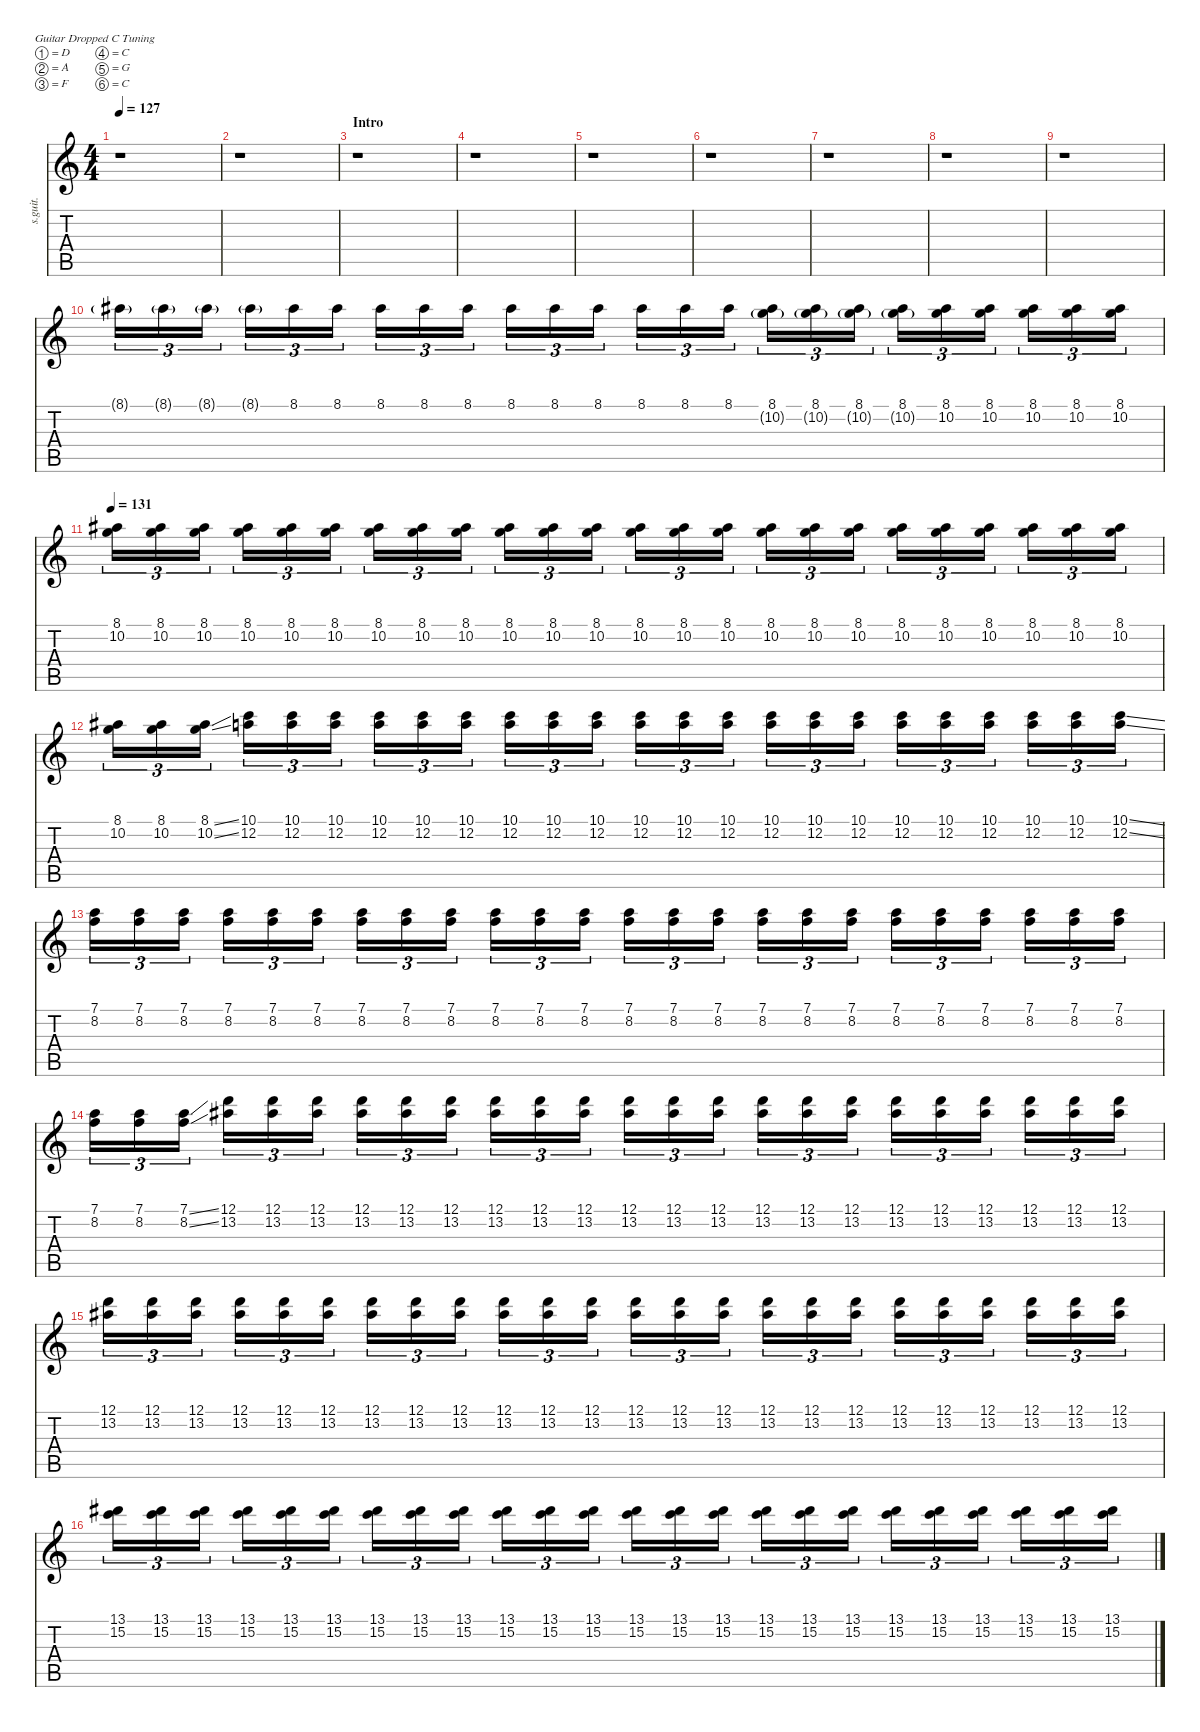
\defaultSystemsLayout 4
\hideDynamics
\bracketExtendMode nobrackets
\track ("Daron Malakian | Lead 2" "s.guit.") {instrument overdrivenguitar}
\staff {score tabs}
\tuning (D4 A3 F3 C3 G2 C2)
\ts (4 4)
\beaming (8 2 2 2 2)
\tempo 127
\clef g2
\ks c
r.1{dy f instrument overdrivenguitar} |
r.1 |
\section ("" "Intro")
r.1 |
r.1 |
r.1 |
r.1 |
r.1 |
r.1 |
r.1 |
8.1{g acc #}.16{tu (3 2) lyrics (0 "") lyrics (1 "") lyrics (2 "") lyrics (3 "") lyrics (4 "")} 8.1{g acc #}.16{tu (3 2) lyrics (0 "") lyrics (1 "") lyrics (2 "") lyrics (3 "") lyrics (4 "")} 8.1{g acc #}.16{tu (3 2) lyrics (0 "") lyrics (1 "") lyrics (2 "") lyrics (3 "") lyrics (4 "")} 8.1{g acc #}.16{tu (3 2) lyrics (0 "") lyrics (1 "") lyrics (2 "") lyrics (3 "") lyrics (4 "")} 8.1{acc #}.16{tu (3 2) lyrics (0 "") lyrics (1 "") lyrics (2 "") lyrics (3 "") lyrics (4 "")} 8.1{acc #}.16{tu (3 2) lyrics (0 "") lyrics (1 "") lyrics (2 "") lyrics (3 "") lyrics (4 "")} 8.1{acc #}.16{tu (3 2) lyrics (0 "") lyrics (1 "") lyrics (2 "") lyrics (3 "") lyrics (4 "")} 8.1{acc #}.16{tu (3 2) lyrics (0 "") lyrics (1 "") lyrics (2 "") lyrics (3 "") lyrics (4 "")} 8.1{acc #}.16{tu (3 2) lyrics (0 "") lyrics (1 "") lyrics (2 "") lyrics (3 "") lyrics (4 "")} 8.1{acc #}.16{tu (3 2) lyrics (0 "") lyrics (1 "") lyrics (2 "") lyrics (3 "") lyrics (4 "")} 8.1{acc #}.16{tu (3 2) lyrics (0 "") lyrics (1 "") lyrics (2 "") lyrics (3 "") lyrics (4 "")} 8.1{acc #}.16{tu (3 2) lyrics (0 "") lyrics (1 "") lyrics (2 "") lyrics (3 "") lyrics (4 "")} 8.1{acc #}.16{tu (3 2) lyrics (0 "") lyrics (1 "") lyrics (2 "") lyrics (3 "") lyrics (4 "")} 8.1{acc #}.16{tu (3 2) lyrics (0 "") lyrics (1 "") lyrics (2 "") lyrics (3 "") lyrics (4 "")} 8.1{acc #}.16{tu (3 2) lyrics (0 "") lyrics (1 "") lyrics (2 "") lyrics (3 "") lyrics (4 "")} (8.1{acc #} 10.2{g}).16{tu (3 2) lyrics (0 "") lyrics (1 "") lyrics (2 "") lyrics (3 "") lyrics (4 "")} (8.1{acc #} 10.2{g}).16{tu (3 2) lyrics (0 "") lyrics (1 "") lyrics (2 "") lyrics (3 "") lyrics (4 "")} (8.1{acc #} 10.2{g}).16{tu (3 2) lyrics (0 "") lyrics (1 "") lyrics (2 "") lyrics (3 "") lyrics (4 "")} (8.1{acc #} 10.2{g}).16{tu (3 2) lyrics (0 "") lyrics (1 "") lyrics (2 "") lyrics (3 "") lyrics (4 "")} (8.1{acc #} 10.2).16{tu (3 2) lyrics (0 "") lyrics (1 "") lyrics (2 "") lyrics (3 "") lyrics (4 "")} (8.1{acc #} 10.2).16{tu (3 2) lyrics (0 "") lyrics (1 "") lyrics (2 "") lyrics (3 "") lyrics (4 "")} (8.1{acc #} 10.2).16{tu (3 2) lyrics (0 "") lyrics (1 "") lyrics (2 "") lyrics (3 "") lyrics (4 "")} (8.1{acc #} 10.2).16{tu (3 2) lyrics (0 "") lyrics (1 "") lyrics (2 "") lyrics (3 "") lyrics (4 "")} (8.1{acc #} 10.2).16{tu (3 2) lyrics (0 "") lyrics (1 "") lyrics (2 "") lyrics (3 "") lyrics (4 "")} |
\tempo 131
(8.1{acc #} 10.2).16{tu (3 2) lyrics (0 "") lyrics (1 "") lyrics (2 "") lyrics (3 "") lyrics (4 "")} (8.1{acc #} 10.2).16{tu (3 2) lyrics (0 "") lyrics (1 "") lyrics (2 "") lyrics (3 "") lyrics (4 "")} (8.1{acc #} 10.2).16{tu (3 2) lyrics (0 "") lyrics (1 "") lyrics (2 "") lyrics (3 "") lyrics (4 "")} (8.1{acc #} 10.2).16{tu (3 2) lyrics (0 "") lyrics (1 "") lyrics (2 "") lyrics (3 "") lyrics (4 "")} (8.1{acc #} 10.2).16{tu (3 2) lyrics (0 "") lyrics (1 "") lyrics (2 "") lyrics (3 "") lyrics (4 "")} (8.1{acc #} 10.2).16{tu (3 2) lyrics (0 "") lyrics (1 "") lyrics (2 "") lyrics (3 "") lyrics (4 "")} (8.1{acc #} 10.2).16{tu (3 2) lyrics (0 "") lyrics (1 "") lyrics (2 "") lyrics (3 "") lyrics (4 "")} (8.1{acc #} 10.2).16{tu (3 2) lyrics (0 "") lyrics (1 "") lyrics (2 "") lyrics (3 "") lyrics (4 "")} (8.1{acc #} 10.2).16{tu (3 2) lyrics (0 "") lyrics (1 "") lyrics (2 "") lyrics (3 "") lyrics (4 "")} (8.1{acc #} 10.2).16{tu (3 2) lyrics (0 "") lyrics (1 "") lyrics (2 "") lyrics (3 "") lyrics (4 "")} (8.1{acc #} 10.2).16{tu (3 2) lyrics (0 "") lyrics (1 "") lyrics (2 "") lyrics (3 "") lyrics (4 "")} (8.1{acc #} 10.2).16{tu (3 2) lyrics (0 "") lyrics (1 "") lyrics (2 "") lyrics (3 "") lyrics (4 "")} (8.1{acc #} 10.2).16{tu (3 2) lyrics (0 "") lyrics (1 "") lyrics (2 "") lyrics (3 "") lyrics (4 "")} (8.1{acc #} 10.2).16{tu (3 2) lyrics (0 "") lyrics (1 "") lyrics (2 "") lyrics (3 "") lyrics (4 "")} (8.1{acc #} 10.2).16{tu (3 2) lyrics (0 "") lyrics (1 "") lyrics (2 "") lyrics (3 "") lyrics (4 "")} (8.1{acc #} 10.2).16{tu (3 2) lyrics (0 "") lyrics (1 "") lyrics (2 "") lyrics (3 "") lyrics (4 "")} (8.1{acc #} 10.2).16{tu (3 2) lyrics (0 "") lyrics (1 "") lyrics (2 "") lyrics (3 "") lyrics (4 "")} (8.1{acc #} 10.2).16{tu (3 2) lyrics (0 "") lyrics (1 "") lyrics (2 "") lyrics (3 "") lyrics (4 "")} (8.1{acc #} 10.2).16{tu (3 2) lyrics (0 "") lyrics (1 "") lyrics (2 "") lyrics (3 "") lyrics (4 "")} (8.1{acc #} 10.2).16{tu (3 2) lyrics (0 "") lyrics (1 "") lyrics (2 "") lyrics (3 "") lyrics (4 "")} (8.1{acc #} 10.2).16{tu (3 2) lyrics (0 "") lyrics (1 "") lyrics (2 "") lyrics (3 "") lyrics (4 "")} (8.1{acc #} 10.2).16{tu (3 2) lyrics (0 "") lyrics (1 "") lyrics (2 "") lyrics (3 "") lyrics (4 "")} (8.1{acc #} 10.2).16{tu (3 2) lyrics (0 "") lyrics (1 "") lyrics (2 "") lyrics (3 "") lyrics (4 "")} (8.1{acc #} 10.2).16{tu (3 2) lyrics (0 "") lyrics (1 "") lyrics (2 "") lyrics (3 "") lyrics (4 "")} |
(8.1{acc #} 10.2).16{tu (3 2) lyrics (0 "") lyrics (1 "") lyrics (2 "") lyrics (3 "") lyrics (4 "")} (8.1{acc #} 10.2).16{tu (3 2) lyrics (0 "") lyrics (1 "") lyrics (2 "") lyrics (3 "") lyrics (4 "")} (8.1{ss acc #} 10.2{ss}).16{tu (3 2) lyrics (0 "") lyrics (1 "") lyrics (2 "") lyrics (3 "") lyrics (4 "")} (10.1 12.2).16{tu (3 2) lyrics (0 "") lyrics (1 "") lyrics (2 "") lyrics (3 "") lyrics (4 "")} (10.1 12.2).16{tu (3 2) lyrics (0 "") lyrics (1 "") lyrics (2 "") lyrics (3 "") lyrics (4 "")} (10.1 12.2).16{tu (3 2) lyrics (0 "") lyrics (1 "") lyrics (2 "") lyrics (3 "") lyrics (4 "")} (10.1 12.2).16{tu (3 2) lyrics (0 "") lyrics (1 "") lyrics (2 "") lyrics (3 "") lyrics (4 "")} (10.1 12.2).16{tu (3 2) lyrics (0 "") lyrics (1 "") lyrics (2 "") lyrics (3 "") lyrics (4 "")} (10.1 12.2).16{tu (3 2) lyrics (0 "") lyrics (1 "") lyrics (2 "") lyrics (3 "") lyrics (4 "")} (10.1 12.2).16{tu (3 2) lyrics (0 "") lyrics (1 "") lyrics (2 "") lyrics (3 "") lyrics (4 "")} (10.1 12.2).16{tu (3 2) lyrics (0 "") lyrics (1 "") lyrics (2 "") lyrics (3 "") lyrics (4 "")} (10.1 12.2).16{tu (3 2) lyrics (0 "") lyrics (1 "") lyrics (2 "") lyrics (3 "") lyrics (4 "")} (10.1 12.2).16{tu (3 2) lyrics (0 "") lyrics (1 "") lyrics (2 "") lyrics (3 "") lyrics (4 "")} (10.1 12.2).16{tu (3 2) lyrics (0 "") lyrics (1 "") lyrics (2 "") lyrics (3 "") lyrics (4 "")} (10.1 12.2).16{tu (3 2) lyrics (0 "") lyrics (1 "") lyrics (2 "") lyrics (3 "") lyrics (4 "")} (10.1 12.2).16{tu (3 2) lyrics (0 "") lyrics (1 "") lyrics (2 "") lyrics (3 "") lyrics (4 "")} (10.1 12.2).16{tu (3 2) lyrics (0 "") lyrics (1 "") lyrics (2 "") lyrics (3 "") lyrics (4 "")} (10.1 12.2).16{tu (3 2) lyrics (0 "") lyrics (1 "") lyrics (2 "") lyrics (3 "") lyrics (4 "")} (10.1 12.2).16{tu (3 2) lyrics (0 "") lyrics (1 "") lyrics (2 "") lyrics (3 "") lyrics (4 "")} (10.1 12.2).16{tu (3 2) lyrics (0 "") lyrics (1 "") lyrics (2 "") lyrics (3 "") lyrics (4 "")} (10.1 12.2).16{tu (3 2) lyrics (0 "") lyrics (1 "") lyrics (2 "") lyrics (3 "") lyrics (4 "")} (10.1 12.2).16{tu (3 2) lyrics (0 "") lyrics (1 "") lyrics (2 "") lyrics (3 "") lyrics (4 "")} (10.1 12.2).16{tu (3 2) lyrics (0 "") lyrics (1 "") lyrics (2 "") lyrics (3 "") lyrics (4 "")} (10.1{ss} 12.2{ss}).16{tu (3 2) lyrics (0 "") lyrics (1 "") lyrics (2 "") lyrics (3 "") lyrics (4 "")} |
(7.1 8.2).16{tu (3 2) lyrics (0 "") lyrics (1 "") lyrics (2 "") lyrics (3 "") lyrics (4 "")} (7.1 8.2).16{tu (3 2) lyrics (0 "") lyrics (1 "") lyrics (2 "") lyrics (3 "") lyrics (4 "")} (7.1 8.2).16{tu (3 2) lyrics (0 "") lyrics (1 "") lyrics (2 "") lyrics (3 "") lyrics (4 "")} (7.1 8.2).16{tu (3 2) lyrics (0 "") lyrics (1 "") lyrics (2 "") lyrics (3 "") lyrics (4 "")} (7.1 8.2).16{tu (3 2) lyrics (0 "") lyrics (1 "") lyrics (2 "") lyrics (3 "") lyrics (4 "")} (7.1 8.2).16{tu (3 2) lyrics (0 "") lyrics (1 "") lyrics (2 "") lyrics (3 "") lyrics (4 "")} (7.1 8.2).16{tu (3 2) lyrics (0 "") lyrics (1 "") lyrics (2 "") lyrics (3 "") lyrics (4 "")} (7.1 8.2).16{tu (3 2) lyrics (0 "") lyrics (1 "") lyrics (2 "") lyrics (3 "") lyrics (4 "")} (7.1 8.2).16{tu (3 2) lyrics (0 "") lyrics (1 "") lyrics (2 "") lyrics (3 "") lyrics (4 "")} (7.1 8.2).16{tu (3 2) lyrics (0 "") lyrics (1 "") lyrics (2 "") lyrics (3 "") lyrics (4 "")} (7.1 8.2).16{tu (3 2) lyrics (0 "") lyrics (1 "") lyrics (2 "") lyrics (3 "") lyrics (4 "")} (7.1 8.2).16{tu (3 2) lyrics (0 "") lyrics (1 "") lyrics (2 "") lyrics (3 "") lyrics (4 "")} (7.1 8.2).16{tu (3 2) lyrics (0 "") lyrics (1 "") lyrics (2 "") lyrics (3 "") lyrics (4 "")} (7.1 8.2).16{tu (3 2) lyrics (0 "") lyrics (1 "") lyrics (2 "") lyrics (3 "") lyrics (4 "")} (7.1 8.2).16{tu (3 2) lyrics (0 "") lyrics (1 "") lyrics (2 "") lyrics (3 "") lyrics (4 "")} (7.1 8.2).16{tu (3 2) lyrics (0 "") lyrics (1 "") lyrics (2 "") lyrics (3 "") lyrics (4 "")} (7.1 8.2).16{tu (3 2) lyrics (0 "") lyrics (1 "") lyrics (2 "") lyrics (3 "") lyrics (4 "")} (7.1 8.2).16{tu (3 2) lyrics (0 "") lyrics (1 "") lyrics (2 "") lyrics (3 "") lyrics (4 "")} (7.1 8.2).16{tu (3 2) lyrics (0 "") lyrics (1 "") lyrics (2 "") lyrics (3 "") lyrics (4 "")} (7.1 8.2).16{tu (3 2) lyrics (0 "") lyrics (1 "") lyrics (2 "") lyrics (3 "") lyrics (4 "")} (7.1 8.2).16{tu (3 2) lyrics (0 "") lyrics (1 "") lyrics (2 "") lyrics (3 "") lyrics (4 "")} (7.1 8.2).16{tu (3 2) lyrics (0 "") lyrics (1 "") lyrics (2 "") lyrics (3 "") lyrics (4 "")} (7.1 8.2).16{tu (3 2) lyrics (0 "") lyrics (1 "") lyrics (2 "") lyrics (3 "") lyrics (4 "")} (7.1 8.2).16{tu (3 2) lyrics (0 "") lyrics (1 "") lyrics (2 "") lyrics (3 "") lyrics (4 "")} |
(7.1 8.2).16{tu (3 2) lyrics (0 "") lyrics (1 "") lyrics (2 "") lyrics (3 "") lyrics (4 "")} (7.1 8.2).16{tu (3 2) lyrics (0 "") lyrics (1 "") lyrics (2 "") lyrics (3 "") lyrics (4 "")} (7.1{ss} 8.2{ss}).16{tu (3 2) lyrics (0 "") lyrics (1 "") lyrics (2 "") lyrics (3 "") lyrics (4 "")} (12.1 13.2{acc #}).16{tu (3 2) lyrics (0 "") lyrics (1 "") lyrics (2 "") lyrics (3 "") lyrics (4 "")} (12.1 13.2{acc #}).16{tu (3 2) lyrics (0 "") lyrics (1 "") lyrics (2 "") lyrics (3 "") lyrics (4 "")} (12.1 13.2{acc #}).16{tu (3 2) lyrics (0 "") lyrics (1 "") lyrics (2 "") lyrics (3 "") lyrics (4 "")} (12.1 13.2{acc #}).16{tu (3 2) lyrics (0 "") lyrics (1 "") lyrics (2 "") lyrics (3 "") lyrics (4 "")} (12.1 13.2{acc #}).16{tu (3 2) lyrics (0 "") lyrics (1 "") lyrics (2 "") lyrics (3 "") lyrics (4 "")} (12.1 13.2{acc #}).16{tu (3 2) lyrics (0 "") lyrics (1 "") lyrics (2 "") lyrics (3 "") lyrics (4 "")} (12.1 13.2{acc #}).16{tu (3 2) lyrics (0 "") lyrics (1 "") lyrics (2 "") lyrics (3 "") lyrics (4 "")} (12.1 13.2{acc #}).16{tu (3 2) lyrics (0 "") lyrics (1 "") lyrics (2 "") lyrics (3 "") lyrics (4 "")} (12.1 13.2{acc #}).16{tu (3 2) lyrics (0 "") lyrics (1 "") lyrics (2 "") lyrics (3 "") lyrics (4 "")} (12.1 13.2{acc #}).16{tu (3 2) lyrics (0 "") lyrics (1 "") lyrics (2 "") lyrics (3 "") lyrics (4 "")} (12.1 13.2{acc #}).16{tu (3 2) lyrics (0 "") lyrics (1 "") lyrics (2 "") lyrics (3 "") lyrics (4 "")} (12.1 13.2{acc #}).16{tu (3 2) lyrics (0 "") lyrics (1 "") lyrics (2 "") lyrics (3 "") lyrics (4 "")} (12.1 13.2{acc #}).16{tu (3 2) lyrics (0 "") lyrics (1 "") lyrics (2 "") lyrics (3 "") lyrics (4 "")} (12.1 13.2{acc #}).16{tu (3 2) lyrics (0 "") lyrics (1 "") lyrics (2 "") lyrics (3 "") lyrics (4 "")} (12.1 13.2{acc #}).16{tu (3 2) lyrics (0 "") lyrics (1 "") lyrics (2 "") lyrics (3 "") lyrics (4 "")} (12.1 13.2{acc #}).16{tu (3 2) lyrics (0 "") lyrics (1 "") lyrics (2 "") lyrics (3 "") lyrics (4 "")} (12.1 13.2{acc #}).16{tu (3 2) lyrics (0 "") lyrics (1 "") lyrics (2 "") lyrics (3 "") lyrics (4 "")} (12.1 13.2{acc #}).16{tu (3 2) lyrics (0 "") lyrics (1 "") lyrics (2 "") lyrics (3 "") lyrics (4 "")} (12.1 13.2{acc #}).16{tu (3 2) lyrics (0 "") lyrics (1 "") lyrics (2 "") lyrics (3 "") lyrics (4 "")} (12.1 13.2{acc #}).16{tu (3 2) lyrics (0 "") lyrics (1 "") lyrics (2 "") lyrics (3 "") lyrics (4 "")} (12.1 13.2{acc #}).16{tu (3 2) lyrics (0 "") lyrics (1 "") lyrics (2 "") lyrics (3 "") lyrics (4 "")} |
(12.1 13.2{acc #}).16{tu (3 2) lyrics (0 "") lyrics (1 "") lyrics (2 "") lyrics (3 "") lyrics (4 "")} (12.1 13.2{acc #}).16{tu (3 2) lyrics (0 "") lyrics (1 "") lyrics (2 "") lyrics (3 "") lyrics (4 "")} (12.1 13.2{acc #}).16{tu (3 2) lyrics (0 "") lyrics (1 "") lyrics (2 "") lyrics (3 "") lyrics (4 "")} (12.1 13.2{acc #}).16{tu (3 2) lyrics (0 "") lyrics (1 "") lyrics (2 "") lyrics (3 "") lyrics (4 "")} (12.1 13.2{acc #}).16{tu (3 2) lyrics (0 "") lyrics (1 "") lyrics (2 "") lyrics (3 "") lyrics (4 "")} (12.1 13.2{acc #}).16{tu (3 2) lyrics (0 "") lyrics (1 "") lyrics (2 "") lyrics (3 "") lyrics (4 "")} (12.1 13.2{acc #}).16{tu (3 2) lyrics (0 "") lyrics (1 "") lyrics (2 "") lyrics (3 "") lyrics (4 "")} (12.1 13.2{acc #}).16{tu (3 2) lyrics (0 "") lyrics (1 "") lyrics (2 "") lyrics (3 "") lyrics (4 "")} (12.1 13.2{acc #}).16{tu (3 2) lyrics (0 "") lyrics (1 "") lyrics (2 "") lyrics (3 "") lyrics (4 "")} (12.1 13.2{acc #}).16{tu (3 2) lyrics (0 "") lyrics (1 "") lyrics (2 "") lyrics (3 "") lyrics (4 "")} (12.1 13.2{acc #}).16{tu (3 2) lyrics (0 "") lyrics (1 "") lyrics (2 "") lyrics (3 "") lyrics (4 "")} (12.1 13.2{acc #}).16{tu (3 2) lyrics (0 "") lyrics (1 "") lyrics (2 "") lyrics (3 "") lyrics (4 "")} (12.1 13.2{acc #}).16{tu (3 2) lyrics (0 "") lyrics (1 "") lyrics (2 "") lyrics (3 "") lyrics (4 "")} (12.1 13.2{acc #}).16{tu (3 2) lyrics (0 "") lyrics (1 "") lyrics (2 "") lyrics (3 "") lyrics (4 "")} (12.1 13.2{acc #}).16{tu (3 2) lyrics (0 "") lyrics (1 "") lyrics (2 "") lyrics (3 "") lyrics (4 "")} (12.1 13.2{acc #}).16{tu (3 2) lyrics (0 "") lyrics (1 "") lyrics (2 "") lyrics (3 "") lyrics (4 "")} (12.1 13.2{acc #}).16{tu (3 2) lyrics (0 "") lyrics (1 "") lyrics (2 "") lyrics (3 "") lyrics (4 "")} (12.1 13.2{acc #}).16{tu (3 2) lyrics (0 "") lyrics (1 "") lyrics (2 "") lyrics (3 "") lyrics (4 "")} (12.1 13.2{acc #}).16{tu (3 2) lyrics (0 "") lyrics (1 "") lyrics (2 "") lyrics (3 "") lyrics (4 "")} (12.1 13.2{acc #}).16{tu (3 2) lyrics (0 "") lyrics (1 "") lyrics (2 "") lyrics (3 "") lyrics (4 "")} (12.1 13.2{acc #}).16{tu (3 2) lyrics (0 "") lyrics (1 "") lyrics (2 "") lyrics (3 "") lyrics (4 "")} (12.1 13.2{acc #}).16{tu (3 2) lyrics (0 "") lyrics (1 "") lyrics (2 "") lyrics (3 "") lyrics (4 "")} (12.1 13.2{acc #}).16{tu (3 2) lyrics (0 "") lyrics (1 "") lyrics (2 "") lyrics (3 "") lyrics (4 "")} (12.1 13.2{acc #}).16{tu (3 2) lyrics (0 "") lyrics (1 "") lyrics (2 "") lyrics (3 "") lyrics (4 "")} |
(13.1{acc #} 15.2).16{tu (3 2) lyrics (0 "") lyrics (1 "") lyrics (2 "") lyrics (3 "") lyrics (4 "")} (13.1{acc #} 15.2).16{tu (3 2) lyrics (0 "") lyrics (1 "") lyrics (2 "") lyrics (3 "") lyrics (4 "")} (13.1{acc #} 15.2).16{tu (3 2) lyrics (0 "") lyrics (1 "") lyrics (2 "") lyrics (3 "") lyrics (4 "")} (13.1{acc #} 15.2).16{tu (3 2) lyrics (0 "") lyrics (1 "") lyrics (2 "") lyrics (3 "") lyrics (4 "")} (13.1{acc #} 15.2).16{tu (3 2) lyrics (0 "") lyrics (1 "") lyrics (2 "") lyrics (3 "") lyrics (4 "")} (13.1{acc #} 15.2).16{tu (3 2) lyrics (0 "") lyrics (1 "") lyrics (2 "") lyrics (3 "") lyrics (4 "")} (13.1{acc #} 15.2).16{tu (3 2) lyrics (0 "") lyrics (1 "") lyrics (2 "") lyrics (3 "") lyrics (4 "")} (13.1{acc #} 15.2).16{tu (3 2) lyrics (0 "") lyrics (1 "") lyrics (2 "") lyrics (3 "") lyrics (4 "")} (13.1{acc #} 15.2).16{tu (3 2) lyrics (0 "") lyrics (1 "") lyrics (2 "") lyrics (3 "") lyrics (4 "")} (13.1{acc #} 15.2).16{tu (3 2) lyrics (0 "") lyrics (1 "") lyrics (2 "") lyrics (3 "") lyrics (4 "")} (13.1{acc #} 15.2).16{tu (3 2) lyrics (0 "") lyrics (1 "") lyrics (2 "") lyrics (3 "") lyrics (4 "")} (13.1{acc #} 15.2).16{tu (3 2) lyrics (0 "") lyrics (1 "") lyrics (2 "") lyrics (3 "") lyrics (4 "")} (13.1{acc #} 15.2).16{tu (3 2) lyrics (0 "") lyrics (1 "") lyrics (2 "") lyrics (3 "") lyrics (4 "")} (13.1{acc #} 15.2).16{tu (3 2) lyrics (0 "") lyrics (1 "") lyrics (2 "") lyrics (3 "") lyrics (4 "")} (13.1{acc #} 15.2).16{tu (3 2) lyrics (0 "") lyrics (1 "") lyrics (2 "") lyrics (3 "") lyrics (4 "")} (13.1{acc #} 15.2).16{tu (3 2) lyrics (0 "") lyrics (1 "") lyrics (2 "") lyrics (3 "") lyrics (4 "")} (13.1{acc #} 15.2).16{tu (3 2) lyrics (0 "") lyrics (1 "") lyrics (2 "") lyrics (3 "") lyrics (4 "")} (13.1{acc #} 15.2).16{tu (3 2) lyrics (0 "") lyrics (1 "") lyrics (2 "") lyrics (3 "") lyrics (4 "")} (13.1{acc #} 15.2).16{tu (3 2) lyrics (0 "") lyrics (1 "") lyrics (2 "") lyrics (3 "") lyrics (4 "")} (13.1{acc #} 15.2).16{tu (3 2) lyrics (0 "") lyrics (1 "") lyrics (2 "") lyrics (3 "") lyrics (4 "")} (13.1{acc #} 15.2).16{tu (3 2) lyrics (0 "") lyrics (1 "") lyrics (2 "") lyrics (3 "") lyrics (4 "")} (13.1{acc #} 15.2).16{tu (3 2) lyrics (0 "") lyrics (1 "") lyrics (2 "") lyrics (3 "") lyrics (4 "")} (13.1{acc #} 15.2).16{tu (3 2) lyrics (0 "") lyrics (1 "") lyrics (2 "") lyrics (3 "") lyrics (4 "")} (13.1{acc #} 15.2).16{tu (3 2) lyrics (0 "") lyrics (1 "") lyrics (2 "") lyrics (3 "") lyrics (4 "")}
